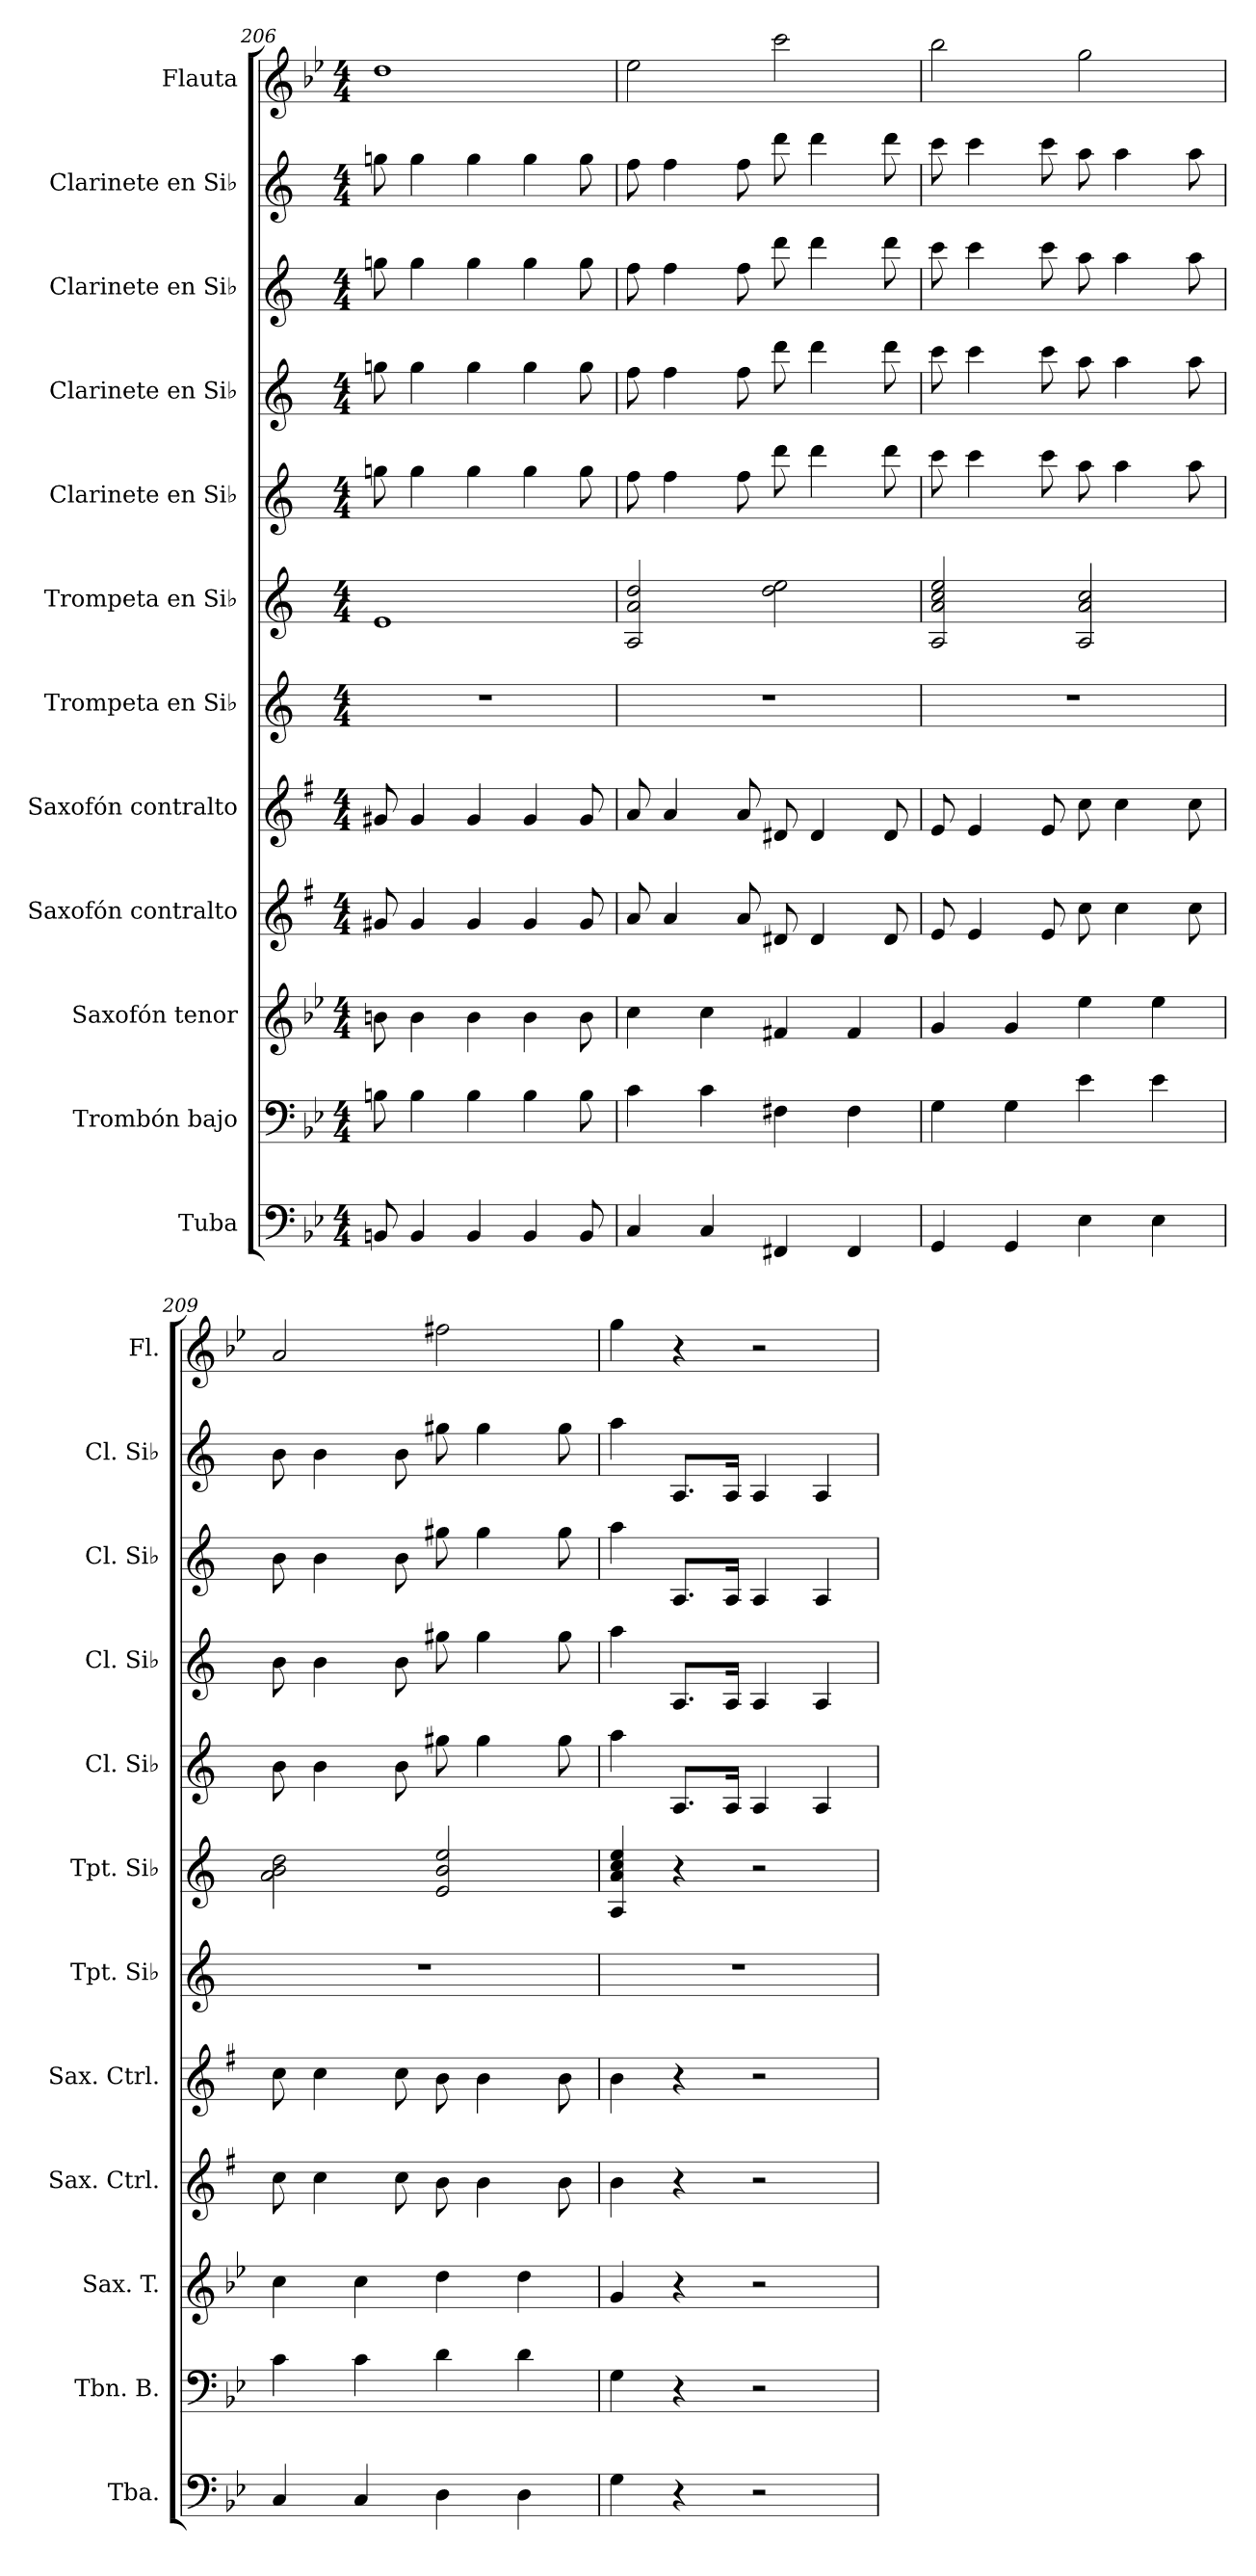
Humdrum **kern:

**kern	**kern	**kern	**kern	**kern	**kern	**kern	**kern	**kern	**kern	**kern	**kern
*part12	*part11	*part10	*part9	*part8	*part7	*part6	*part5	*part4	*part3	*part2	*part1
*staff12	*staff11	*staff10	*staff9	*staff8	*staff7	*staff6	*staff5	*staff4	*staff3	*staff2	*staff1
*I"Tuba	*I"Trombón bajo	*I"Saxofón tenor	*I"Saxofón contralto	*I"Saxofón contralto	*I"Trompeta en Si♭	*I"Trompeta en Si♭	*I"Clarinete en Si♭	*I"Clarinete en Si♭	*I"Clarinete en Si♭	*I"Clarinete en Si♭	*I"Flauta
*I'Tba.	*I'Tbn. B.	*I'Sax. T.	*I'Sax. Ctrl.	*I'Sax. Ctrl.	*I'Tpt. Si♭	*I'Tpt. Si♭	*I'Cl. Si♭	*I'Cl. Si♭	*I'Cl. Si♭	*I'Cl. Si♭	*I'Fl.
*clefF4	*clefF4	*clefG2	*clefG2	*clefG2	*clefG2	*clefG2	*clefG2	*clefG2	*clefG2	*clefG2	*clefG2
*	*	*ITrd8c14	*ITrd5c9	*ITrd5c9	*ITrd1c2	*ITrd1c2	*ITrd1c2	*ITrd1c2	*ITrd1c2	*ITrd1c2	*
*k[b-e-]	*k[b-e-]	*k[b-e-]	*k[b-e-]	*k[b-e-]	*k[b-e-]	*k[b-e-]	*k[b-e-]	*k[b-e-]	*k[b-e-]	*k[b-e-]	*k[b-e-]
*M4/4	*M4/4	*M4/4	*M4/4	*M4/4	*M4/4	*M4/4	*M4/4	*M4/4	*M4/4	*M4/4	*M4/4
=206	=206	=206	=206	=206	=206	=206	=206	=206	=206	=206	=206
8BBn/	8Bn\	8Bn\	8Bn/	8Bn/	1r	1d	8ffn\	8ffn\	8ffn\	8ffn\	1dd
4BB/	4B\	4B\	4B/	4B/	.	.	4ff\	4ff\	4ff\	4ff\	.
4BB/	4B\	4B\	4B/	4B/	.	.	4ff\	4ff\	4ff\	4ff\	.
4BB/	4B\	4B\	4B/	4B/	.	.	4ff\	4ff\	4ff\	4ff\	.
8BB/	8B\	8B\	8B/	8B/	.	.	8ff\	8ff\	8ff\	8ff\	.
!!LO:PB:g=z
=207	=207	=207	=207	=207	=207	=207	=207	=207	=207	=207	=207
4C/	4c\	4c\	8c/	8c/	1r	2G/ 2g/ 2cc/	8ee-\	8ee-\	8ee-\	8ee-\	2ee-\
.	.	.	4c/	4c/	.	.	4ee-\	4ee-\	4ee-\	4ee-\	.
4C/	4c\	4c\	.	.	.	.	.	.	.	.	.
.	.	.	8c/	8c/	.	.	8ee-\	8ee-\	8ee-\	8ee-\	.
4FF#X/	4F#X\	4F#X/	8F#X/	8F#X/	.	2cc\ 2dd\	8ccc\	8ccc\	8ccc\	8ccc\	2ccc\
.	.	.	4F#/	4F#/	.	.	4ccc\	4ccc\	4ccc\	4ccc\	.
4FF#/	4F#\	4F#/	.	.	.	.	.	.	.	.	.
.	.	.	8F#/	8F#/	.	.	8ccc\	8ccc\	8ccc\	8ccc\	.
=208	=208	=208	=208	=208	=208	=208	=208	=208	=208	=208	=208
4GG/	4G\	4G/	8G/	8G/	1r	2G/ 2g/ 2b-/ 2dd/	8bb-\	8bb-\	8bb-\	8bb-\	2bb-\
.	.	.	4G/	4G/	.	.	4bb-\	4bb-\	4bb-\	4bb-\	.
4GG/	4G\	4G/	.	.	.	.	.	.	.	.	.
.	.	.	8G/	8G/	.	.	8bb-\	8bb-\	8bb-\	8bb-\	.
4E-\	4e-\	4e-\	8e-\	8e-\	.	2G/ 2g/ 2b-/	8gg\	8gg\	8gg\	8gg\	2gg\
.	.	.	4e-\	4e-\	.	.	4gg\	4gg\	4gg\	4gg\	.
4E-\	4e-\	4e-\	.	.	.	.	.	.	.	.	.
.	.	.	8e-\	8e-\	.	.	8gg\	8gg\	8gg\	8gg\	.
=209	=209	=209	=209	=209	=209	=209	=209	=209	=209	=209	=209
4C/	4c\	4c\	8e-\	8e-\	1r	2g\ 2a\ 2cc\	8a\	8a\	8a\	8a\	2a/
.	.	.	4e-\	4e-\	.	.	4a\	4a\	4a\	4a\	.
4C/	4c\	4c\	.	.	.	.	.	.	.	.	.
.	.	.	8e-\	8e-\	.	.	8a\	8a\	8a\	8a\	.
4D\	4d\	4d\	8d\	8d\	.	2d/ 2a/ 2dd/	8ff#X\	8ff#X\	8ff#X\	8ff#X\	2ff#X\
.	.	.	4d\	4d\	.	.	4ff#\	4ff#\	4ff#\	4ff#\	.
4D\	4d\	4d\	.	.	.	.	.	.	.	.	.
.	.	.	8d\	8d\	.	.	8ff#\	8ff#\	8ff#\	8ff#\	.
=210	=210	=210	=210	=210	=210	=210	=210	=210	=210	=210	=210
4G\	4G\	4G/	4d\	4d\	1r	4G/ 4g/ 4b-/ 4dd/	4gg\	4gg\	4gg\	4gg\	4gg\
4r	4r	4r	4r	4r	.	4r	8.G/L	8.G/L	8.G/L	8.G/L	4r
.	.	.	.	.	.	.	16G/Jk	16G/Jk	16G/Jk	16G/Jk	.
2r	2r	2r	2r	2r	.	2r	4G/	4G/	4G/	4G/	2r
.	.	.	.	.	.	.	4G/	4G/	4G/	4G/	.
=	=	=	=	=	=	=	=	=	=	=	=
*-	*-	*-	*-	*-	*-	*-	*-	*-	*-	*-	*-
